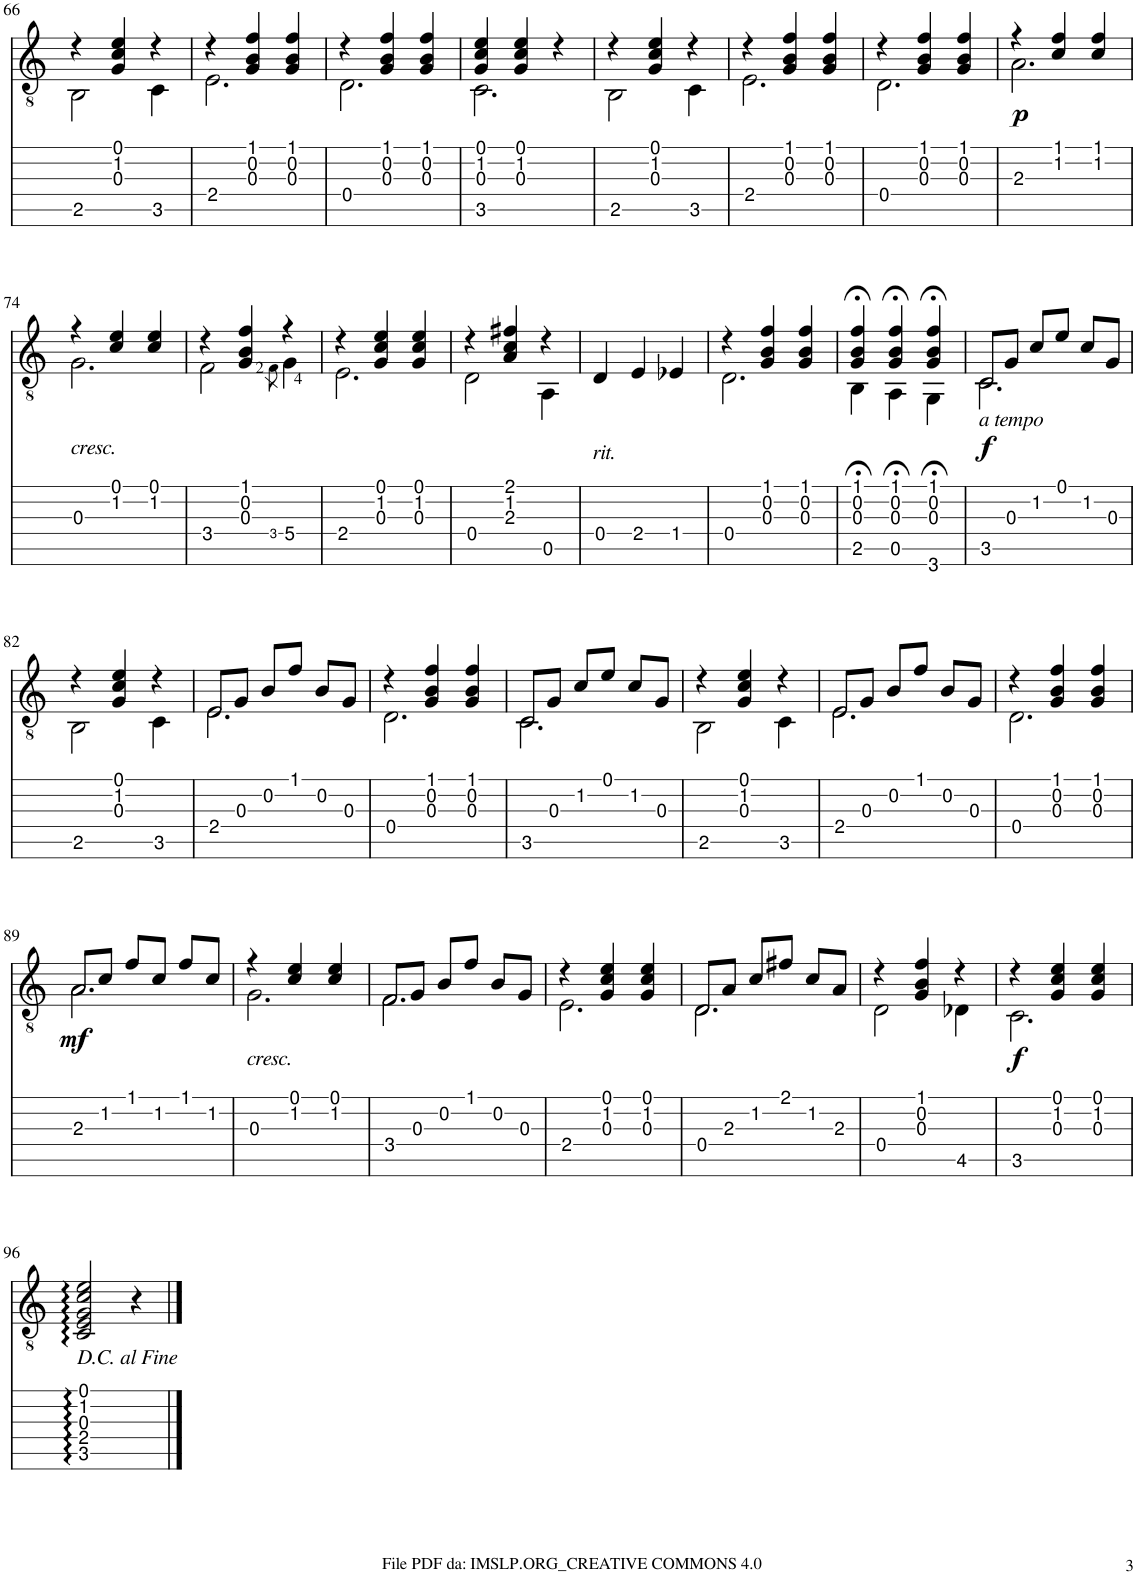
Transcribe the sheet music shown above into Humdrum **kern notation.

**kern	**kern	**dynam
*part1	*part1	*part1
*staff2	*staff1	*staff1/2
*I"Guitar	*	*
*I'Guit.	*	*
!!LO:PB:g=z
*	*clefGv2	*
*k[]	*k[]	*
*M3/4	*M3/4	*
=66	=66	=66
*^	*^	*
4r	2BB	4r	2BB\	.
4G 4c 4e	.	4G/ 4c/ 4e/	.	.
4r	4C	4r	4C\	.
=67	=67	=67	=67	=67
4r	2.E	4r	2.E\	.
4G 4B 4f	.	4G/ 4B/ 4f/	.	.
4G 4B 4f	.	4G/ 4B/ 4f/	.	.
=68	=68	=68	=68	=68
4r	2.D	4r	2.D\	.
4G 4B 4f	.	4G/ 4B/ 4f/	.	.
4G 4B 4f	.	4G/ 4B/ 4f/	.	.
=69	=69	=69	=69	=69
4G 4c 4e	2.C	4G/ 4c/ 4e/	2.C\	.
4G 4c 4e	.	4G/ 4c/ 4e/	.	.
4r	.	4r	.	.
=70	=70	=70	=70	=70
4r	2BB	4r	2BB\	.
4G 4c 4e	.	4G/ 4c/ 4e/	.	.
4r	4C	4r	4C\	.
=71	=71	=71	=71	=71
4r	2.E	4r	2.E\	.
4G 4B 4f	.	4G/ 4B/ 4f/	.	.
4G 4B 4f	.	4G/ 4B/ 4f/	.	.
=72	=72	=72	=72	=72
4r	2.D	4r	2.D\	.
4G 4B 4f	.	4G/ 4B/ 4f/	.	.
4G 4B 4f	.	4G/ 4B/ 4f/	.	.
=73	=73	=73	=73	=73
!	!	!	!	!LO:DY:b
4r	2.A	4r	2.A\	p
4c 4f	.	4c/ 4f/	.	.
4c 4f	.	4c/ 4f/	.	.
!!LO:LB:g=z	!!
=74	=74	=74	=74	=74
!LO:TX:a:i:t=cresc.	!	!	!	!
4r	2.G	4r	2.G\	.
4c 4e	.	4c/ 4e/	.	.
4c 4e	.	4c/ 4e/	.	.
=75	=75	=75	=75	=75
4r	2F	4r	2F\	.
4G 4B 4f	.	4G/ 4B/ 4f/	.	.
.	qF	.	8qF\	.
4r	4G	4r	4G\	.
=76	=76	=76	=76	=76
4r	2.E	4r	2.E\	.
4G 4c 4e	.	4G/ 4c/ 4e/	.	.
4G 4c 4e	.	4G/ 4c/ 4e/	.	.
=77	=77	=77	=77	=77
4r	2D	4r	2D\	.
4A 4c 4f#	.	4A/ 4c/ 4f#X/	.	.
4r	4AA	4r	4AA\	.
=78	=78	=78	=78	=78
!LO:TX:a:i:t=rit.	!	!	!	!
*v	*v	*	*	*
*	*v	*v	*
4D	4D/	.
4E	4E/	.
4E-	4E-X/	.
=79	=79	=79
*^	*^	*
4r	2.D	4r	2.D\	.
4G 4B 4f	.	4G/ 4B/ 4f/	.	.
4G 4B 4f	.	4G/ 4B/ 4f/	.	.
=80	=80	=80	=80	=80
4G;< 4B;< 4f;<	4BB	4G/;< 4B/;< 4f/;<	4BB\	.
4G;< 4B;< 4f;<	4AA	4G/;< 4B/;< 4f/;<	4AA\	.
4G;< 4B;< 4f;<	4GG	4G/;< 4B/;< 4f/;<	4GG\	.
=81	=81	=81	=81	=81
!LO:TX:a:i:t=a tempo	!	!	!	!
!	!	!LO:N:head=open	!	!LO:DY:a=2
8CL	2.C	8C/L	2.C\	f
8GJ	.	8G/J	.	.
8cL	.	8c/L	.	.
8eJ	.	8e/J	.	.
8cL	.	8c/L	.	.
8GJ	.	8G/J	.	.
!!LO:LB:g=z	!!
=82	=82	=82	=82	=82
4r	2BB	4r	2BB\	.
4G 4c 4e	.	4G/ 4c/ 4e/	.	.
4r	4C	4r	4C\	.
=83	=83	=83	=83	=83
!	!	!LO:N:head=open	!	!
8EL	2.E	8E/L	2.E\	.
8GJ	.	8G/J	.	.
8BL	.	8B/L	.	.
8fJ	.	8f/J	.	.
8BL	.	8B/L	.	.
8GJ	.	8G/J	.	.
=84	=84	=84	=84	=84
4r	2.D	4r	2.D\	.
4G 4B 4f	.	4G/ 4B/ 4f/	.	.
4G 4B 4f	.	4G/ 4B/ 4f/	.	.
=85	=85	=85	=85	=85
!	!	!LO:N:head=open	!	!
8CL	2.C	8C/L	2.C\	.
8GJ	.	8G/J	.	.
8cL	.	8c/L	.	.
8eJ	.	8e/J	.	.
8cL	.	8c/L	.	.
8GJ	.	8G/J	.	.
=86	=86	=86	=86	=86
4r	2BB	4r	2BB\	.
4G 4c 4e	.	4G/ 4c/ 4e/	.	.
4r	4C	4r	4C\	.
=87	=87	=87	=87	=87
!	!	!LO:N:head=open	!	!
8EL	2.E	8E/L	2.E\	.
8GJ	.	8G/J	.	.
8BL	.	8B/L	.	.
8fJ	.	8f/J	.	.
8BL	.	8B/L	.	.
8GJ	.	8G/J	.	.
=88	=88	=88	=88	=88
4r	2.D	4r	2.D\	.
4G 4B 4f	.	4G/ 4B/ 4f/	.	.
4G 4B 4f	.	4G/ 4B/ 4f/	.	.
!!LO:LB:g=z	!!
=89	=89	=89	=89	=89
!	!	!LO:N:head=open	!	!LO:DY:b
8AL	2.A	8A/L	2.A\	mf
8cJ	.	8c/J	.	.
8fL	.	8f/L	.	.
8cJ	.	8c/J	.	.
8fL	.	8f/L	.	.
8cJ	.	8c/J	.	.
=90	=90	=90	=90	=90
!LO:TX:a:i:t=cresc.	!	!	!	!
4r	2.G	4r	2.G\	.
4c 4e	.	4c/ 4e/	.	.
4c 4e	.	4c/ 4e/	.	.
=91	=91	=91	=91	=91
!	!	!LO:N:head=open	!	!
8FL	2.F	8F/L	2.F\	.
8GJ	.	8G/J	.	.
8BL	.	8B/L	.	.
8fJ	.	8f/J	.	.
8BL	.	8B/L	.	.
8GJ	.	8G/J	.	.
=92	=92	=92	=92	=92
4r	2.E	4r	2.E\	.
4G 4c 4e	.	4G/ 4c/ 4e/	.	.
4G 4c 4e	.	4G/ 4c/ 4e/	.	.
=93	=93	=93	=93	=93
!	!	!LO:N:head=open	!	!
8DL	2.D	8D/L	2.D\	.
8AJ	.	8A/J	.	.
8cL	.	8c/L	.	.
8f#J	.	8f#X/J	.	.
8cL	.	8c/L	.	.
8AJ	.	8A/J	.	.
=94	=94	=94	=94	=94
4r	2D	4r	2D\	.
4G 4B 4f	.	4G/ 4B/ 4f/	.	.
4r	4D-	4r	4D-X\	.
=95	=95	=95	=95	=95
!	!	!	!	!LO:DY:a=2
4r	2.C	4r	2.C\	f
4G 4c 4e	.	4G/ 4c/ 4e/	.	.
4G 4c 4e	.	4G/ 4c/ 4e/	.	.
*v	*v	*	*	*
*	*v	*v	*
!!LO:LB:g=z
=96	=96	=96
2C: 2E: 2G: 2c: 2e:	2C/: 2E/: 2G/: 2c/: 2e/:	.
4r	4r	.
==	==	==
*-	*-	*-
